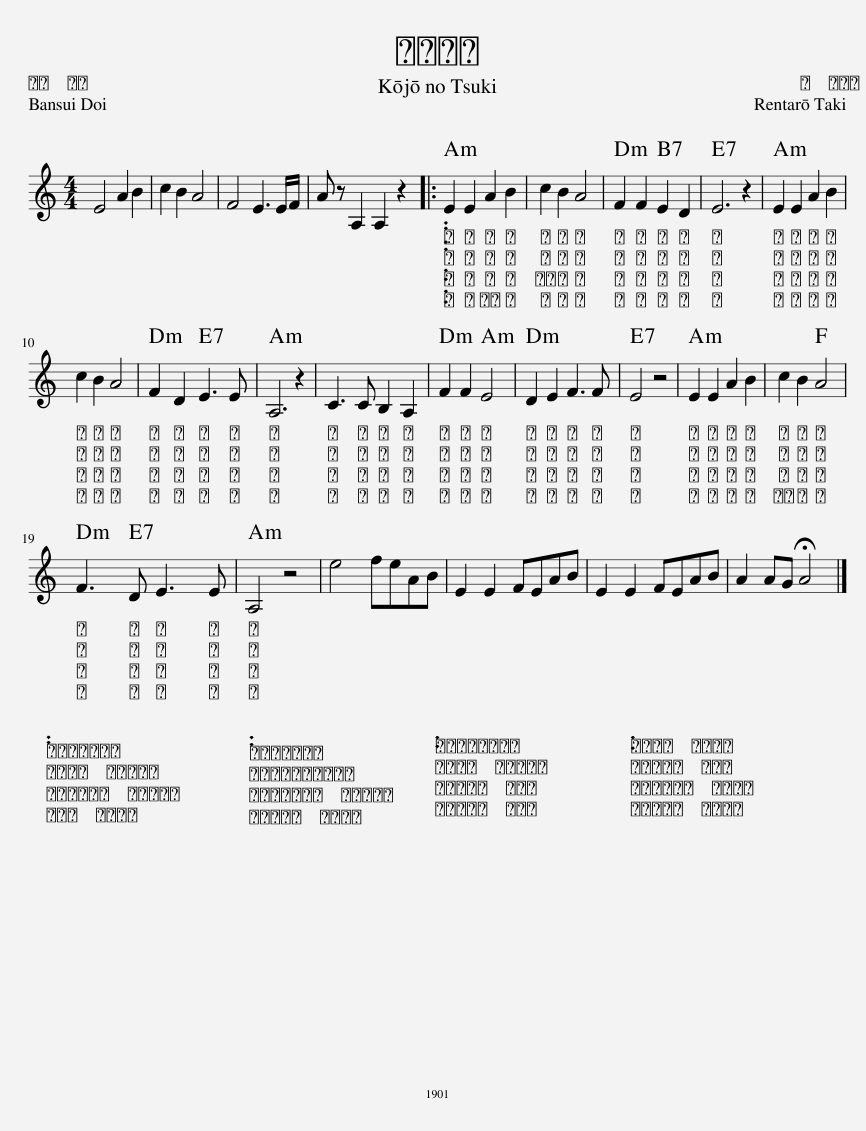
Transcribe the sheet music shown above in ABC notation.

X:1
L:1/8
M:4/4
I:linebreak $
K:C
V:1 treble
V:1
 E4 A2 B2 | c2 B2 A4 | F4 E3 E/F/ | A z A,2 A,2 z2 |: E2 E2 A2 B2 | %5
 c2 B2 A4 | F2 F2 E2 D2 | E6 z2 | E2 E2 A2 B2 |$ c2 B2 A4 | %10
 F2 D2 E3 E | A,6 z2 | C3 C B,2 A,2 | F2 F2 E4 | D2 E2 F3 F | %15
 E4 z4 | E2 E2 A2 B2 | c2 B2 A4 |$ F3 D E3 E | A,4 z4 | %20
 e4 feAB | E2 E2 FEAB | E2 E2 FEAB | A2 AG !fermata!A4 |] %24
